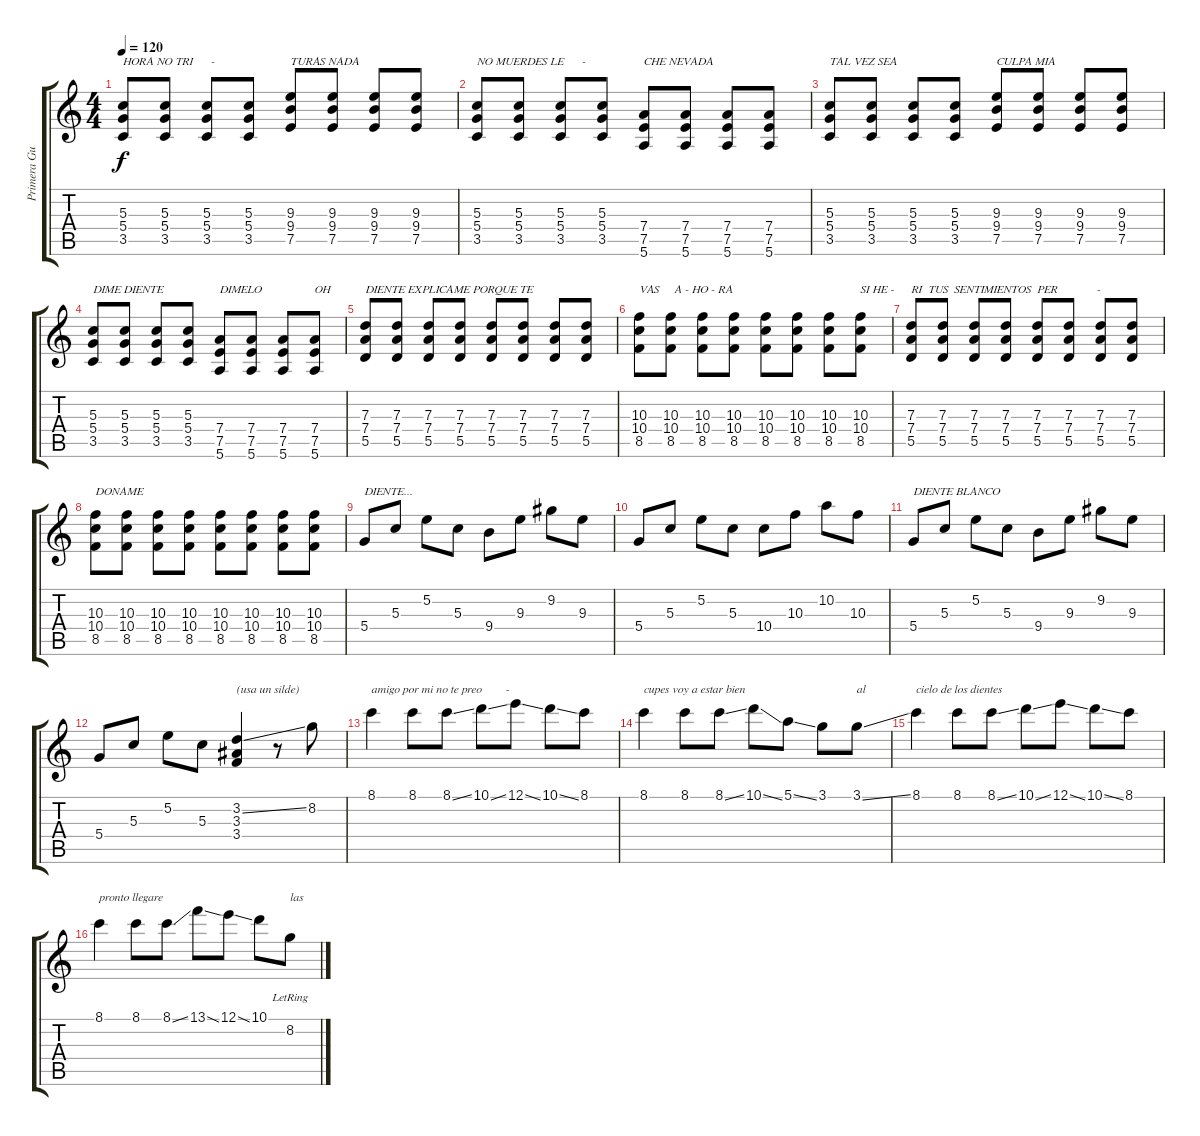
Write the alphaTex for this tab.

\track ("Primera Guitarra" "Primera Gu") {instrument acousticguitarsteel}
\staff {score tabs}
\tuning (E4 B3 G3 D3 A2 E2) {hide}
\ts (4 4)
\tempo 120
\clef g2
\ks c
(5.3 5.4 3.5).8{txt "HORA NO TRI      -" dy f} (5.3 5.4 3.5).8 (5.3 5.4 3.5).8 (5.3 5.4 3.5).8 (9.3 9.4 7.5).8{txt "TURAS NADA"} (9.3 9.4 7.5).8 (9.3 9.4 7.5).8 (9.3 9.4 7.5).8 |
(5.3 5.4 3.5).8{txt "NO MUERDES LE      -"} (5.3 5.4 3.5).8 (5.3 5.4 3.5).8 (5.3 5.4 3.5).8 (7.4 7.5 5.6).8{txt "CHE NEVADA"} (7.4 7.5 5.6).8 (7.4 7.5 5.6).8 (7.4 7.5 5.6).8 |
(5.3 5.4 3.5).8{txt "TAL VEZ SEA"} (5.3 5.4 3.5).8 (5.3 5.4 3.5).8 (5.3 5.4 3.5).8 (9.3 9.4 7.5).8{txt "CULPA MIA"} (9.3 9.4 7.5).8 (9.3 9.4 7.5).8 (9.3 9.4 7.5).8 |
(5.3 5.4 3.5).8{txt "DIME DIENTE"} (5.3 5.4 3.5).8 (5.3 5.4 3.5).8 (5.3 5.4 3.5).8 (7.4 7.5 5.6).8{txt "DIMELO"} (7.4 7.5 5.6).8 (7.4 7.5 5.6).8 (7.4 7.5 5.6).8{txt "OH"} |
(7.3 7.4 5.5).8{txt "DIENTE EXPLICAME PORQUE TE"} (7.3 7.4 5.5).8 (7.3 7.4 5.5).8 (7.3 7.4 5.5).8 (7.3 7.4 5.5).8 (7.3 7.4 5.5).8 (7.3 7.4 5.5).8 (7.3 7.4 5.5).8 |
(10.3 10.4 8.5).8{txt "VAS     A - HO - RA"} (10.3 10.4 8.5).8 (10.3 10.4 8.5).8 (10.3 10.4 8.5).8 (10.3 10.4 8.5).8 (10.3 10.4 8.5).8 (10.3 10.4 8.5).8 (10.3 10.4 8.5).8{txt "SI HE -"} |
(7.3 7.4 5.5).8{txt "RI  TUS  SENTIMIENTOS  PER             -"} (7.3 7.4 5.5).8 (7.3 7.4 5.5).8 (7.3 7.4 5.5).8 (7.3 7.4 5.5).8 (7.3 7.4 5.5).8 (7.3 7.4 5.5).8 (7.3 7.4 5.5).8 |
(10.3 10.4 8.5).8{txt "DONAME"} (10.3 10.4 8.5).8 (10.3 10.4 8.5).8 (10.3 10.4 8.5).8 (10.3 10.4 8.5).8 (10.3 10.4 8.5).8 (10.3 10.4 8.5).8 (10.3 10.4 8.5).8 |
5.4.8{txt "DIENTE..."} 5.3.8 5.2.8 5.3.8 9.4.8 9.3.8 9.2.8 9.3.8 |
5.4.8 5.3.8 5.2.8 5.3.8 10.4.8 10.3.8 10.2.8 10.3.8 |
5.4.8{txt "DIENTE BLANCO"} 5.3.8 5.2.8 5.3.8 9.4.8 9.3.8 9.2.8 9.3.8 |
5.4.8 5.3.8 5.2.8 5.3.8 (3.2{ss} 3.3 3.4).4{txt "(usa un silde)" instrument electricguitarjazz} r.8 8.2.8 |
8.1.4{txt "amigo por mi no te preo        -"} 8.1.8 8.1{ss}.8 10.1{ss}.8 12.1{ss}.8 10.1{ss}.8 8.1.8 |
8.1.4{txt "cupes voy a estar bien"} 8.1.8 8.1{ss}.8 10.1{ss}.8 5.1{ss}.8 3.1.8 3.1{ss}.8{txt "al"} |
8.1.4{txt "cielo de los dientes"} 8.1.8 8.1{ss}.8 10.1{ss}.8 12.1{ss}.8 10.1{ss}.8 8.1.8 |
8.1.4{txt "pronto llegare"} 8.1.8 8.1{ss}.8 13.1{ss}.8 12.1{ss}.8 10.1.8 8.2{lr}.8{txt "las"}
